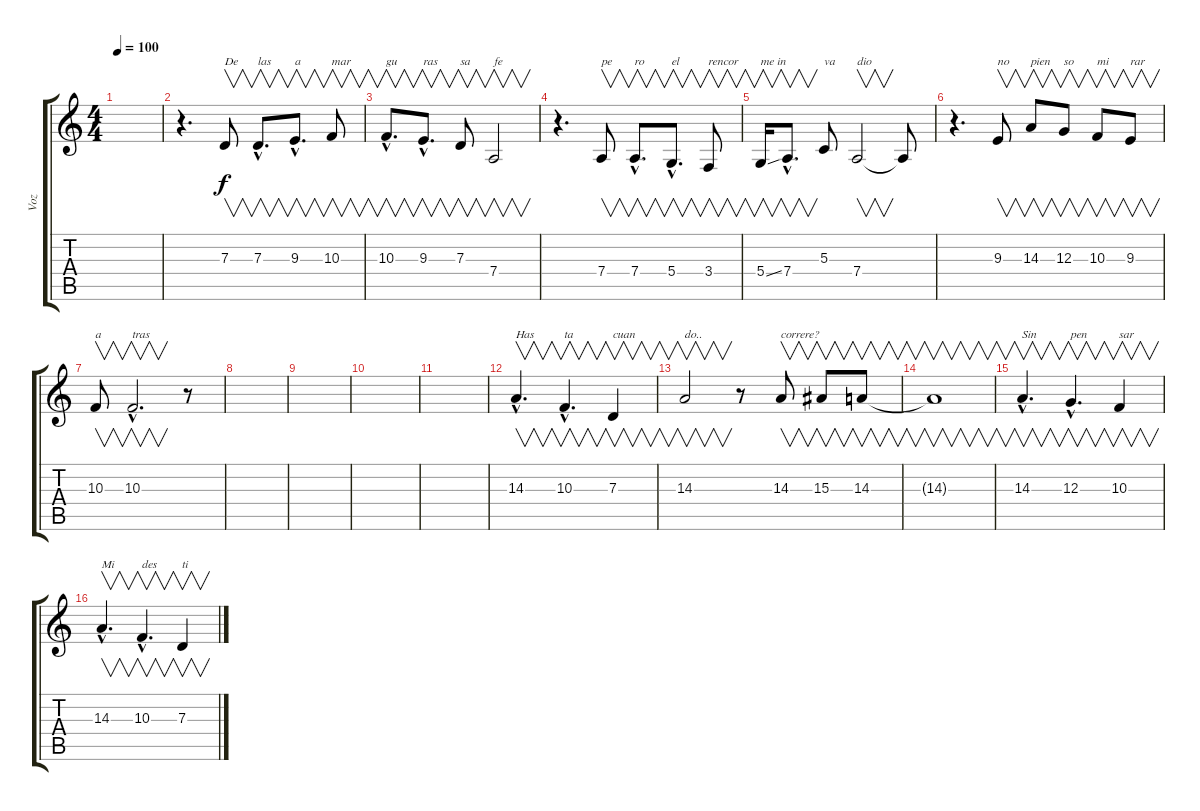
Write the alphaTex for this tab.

\track ("Voz" "Voz") {instrument lead8bassandlead}
\staff {score tabs}
\tuning (E4 B3 G3 D3 A2 E2) {hide}
\ts (4 4)
\tempo 100
\clef g2
\ks c
|
r.4{d} 7.3.8{v txt "De"} 7.3{hac}.8{v d txt "las"} 9.3{hac}.8{v d txt "a"} 10.3.8{v txt "mar"} |
10.3{hac}.8{v d txt "gu"} 9.3{hac}.8{v d txt "ras"} 7.3.8{v txt "sa"} 7.4.2{v txt "fe"} |
r.4{d} 7.4.8{v txt "pe"} 7.4{hac}.8{v d txt "ro"} 5.4{hac}.8{v d txt "el"} 3.4.8{v txt "rencor"} |
5.4{ss}.16{v txt "me in"} 7.4{hac}.8{v d} 5.3.8{txt "va"} 7.4.2{v txt "dio"} 7.4{t}.8 |
r.4{d} 9.3.8{v txt "no"} 14.3.8{v txt "pien"} 12.3.8{v txt "so"} 10.3.8{v txt "mi"} 9.3.8{v txt "rar"} |
10.3.8{v txt "a"} 10.3{hac}.2{v d txt "tras"} r.8 |
|
|
|
|
14.3{hac}.4{v d txt "Has"} 10.3{hac}.4{v d txt "ta"} 7.3.4{v txt "cuan"} |
14.3.2{v txt "do.."} r.8 14.3.8{v txt "correre?"} 15.3.8{v} 14.3.8{v} |
14.3{t}.1{v} |
14.3{hac}.4{v d txt "Sin"} 12.3{hac}.4{v d txt "pen"} 10.3.4{v txt "sar"} |
14.3{hac}.4{v d txt "Mi"} 10.3{hac}.4{v d txt "des"} 7.3.4{v txt "ti"}
